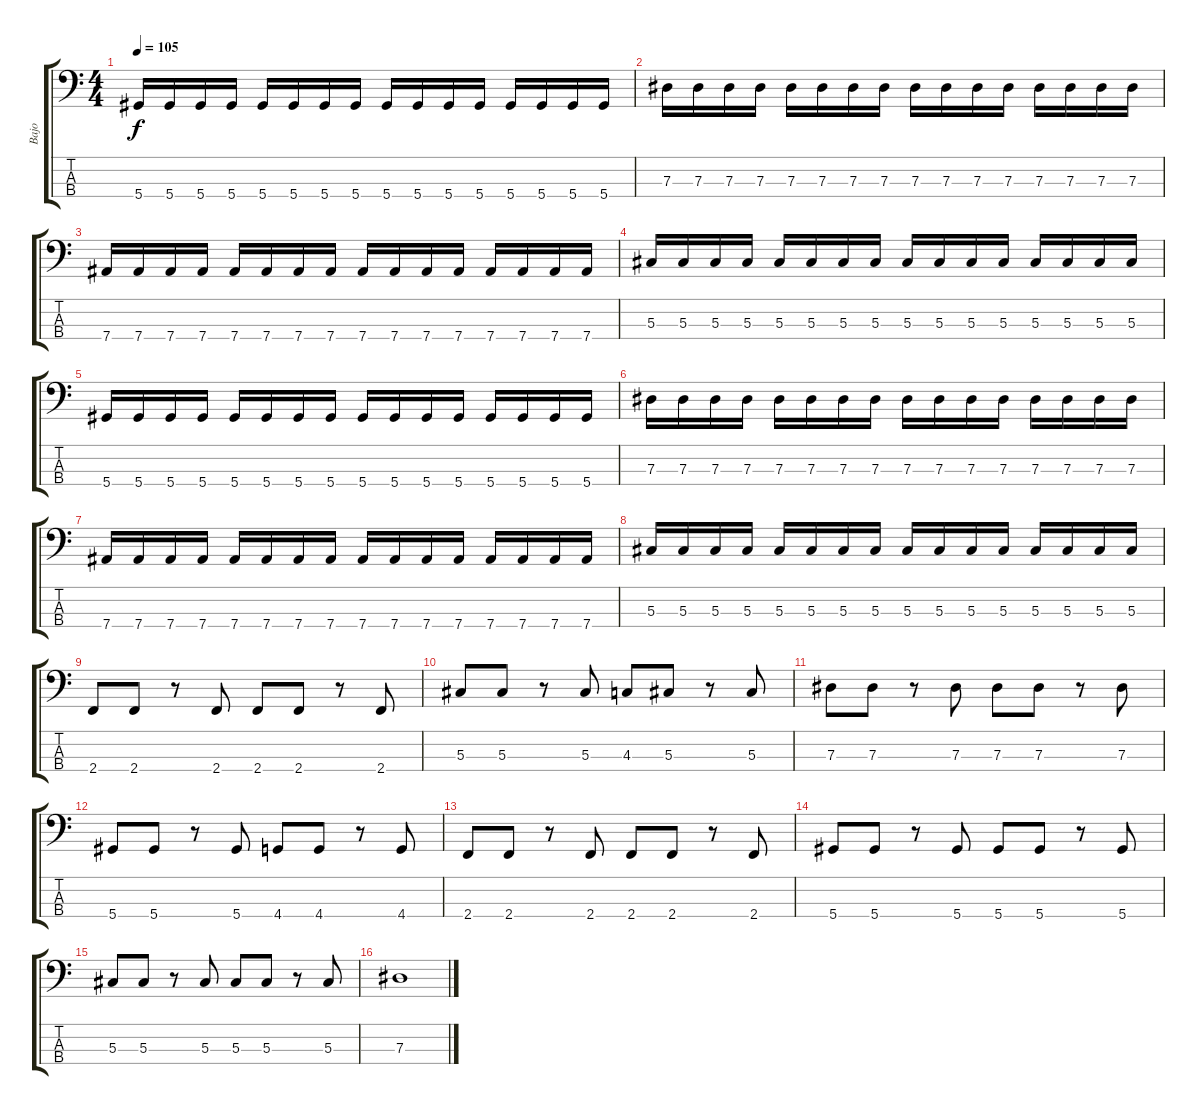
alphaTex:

\track ("Bajo" "Bajo") {instrument acousticguitarnylon}
\staff {score tabs}
\tuning (Gb2 Db2 Ab1 Eb1) {hide}
\ts (4 4)
\tempo 105
\clef f4
\ks c
5.4.16{dy f} 5.4.16 5.4.16 5.4.16 5.4.16 5.4.16 5.4.16 5.4.16 5.4.16 5.4.16 5.4.16 5.4.16 5.4.16 5.4.16 5.4.16 5.4.16 |
7.3.16 7.3.16 7.3.16 7.3.16 7.3.16 7.3.16 7.3.16 7.3.16 7.3.16 7.3.16 7.3.16 7.3.16 7.3.16 7.3.16 7.3.16 7.3.16 |
7.4.16 7.4.16 7.4.16 7.4.16 7.4.16 7.4.16 7.4.16 7.4.16 7.4.16 7.4.16 7.4.16 7.4.16 7.4.16 7.4.16 7.4.16 7.4.16 |
5.3.16 5.3.16 5.3.16 5.3.16 5.3.16 5.3.16 5.3.16 5.3.16 5.3.16 5.3.16 5.3.16 5.3.16 5.3.16 5.3.16 5.3.16 5.3.16 |
5.4.16 5.4.16 5.4.16 5.4.16 5.4.16 5.4.16 5.4.16 5.4.16 5.4.16 5.4.16 5.4.16 5.4.16 5.4.16 5.4.16 5.4.16 5.4.16 |
7.3.16 7.3.16 7.3.16 7.3.16 7.3.16 7.3.16 7.3.16 7.3.16 7.3.16 7.3.16 7.3.16 7.3.16 7.3.16 7.3.16 7.3.16 7.3.16 |
7.4.16 7.4.16 7.4.16 7.4.16 7.4.16 7.4.16 7.4.16 7.4.16 7.4.16 7.4.16 7.4.16 7.4.16 7.4.16 7.4.16 7.4.16 7.4.16 |
5.3.16 5.3.16 5.3.16 5.3.16 5.3.16 5.3.16 5.3.16 5.3.16 5.3.16 5.3.16 5.3.16 5.3.16 5.3.16 5.3.16 5.3.16 5.3.16 |
2.4.8 2.4.8 r.8 2.4.8 2.4.8 2.4.8 r.8 2.4.8 |
5.3.8 5.3.8 r.8 5.3.8 4.3.8 5.3.8 r.8 5.3.8 |
7.3.8 7.3.8 r.8 7.3.8 7.3.8 7.3.8 r.8 7.3.8 |
5.4.8 5.4.8 r.8 5.4.8 4.4.8 4.4.8 r.8 4.4.8 |
2.4.8 2.4.8 r.8 2.4.8 2.4.8 2.4.8 r.8 2.4.8 |
5.4.8 5.4.8 r.8 5.4.8 5.4.8 5.4.8 r.8 5.4.8 |
5.3.8 5.3.8 r.8 5.3.8 5.3.8 5.3.8 r.8 5.3.8 |
7.3.1
